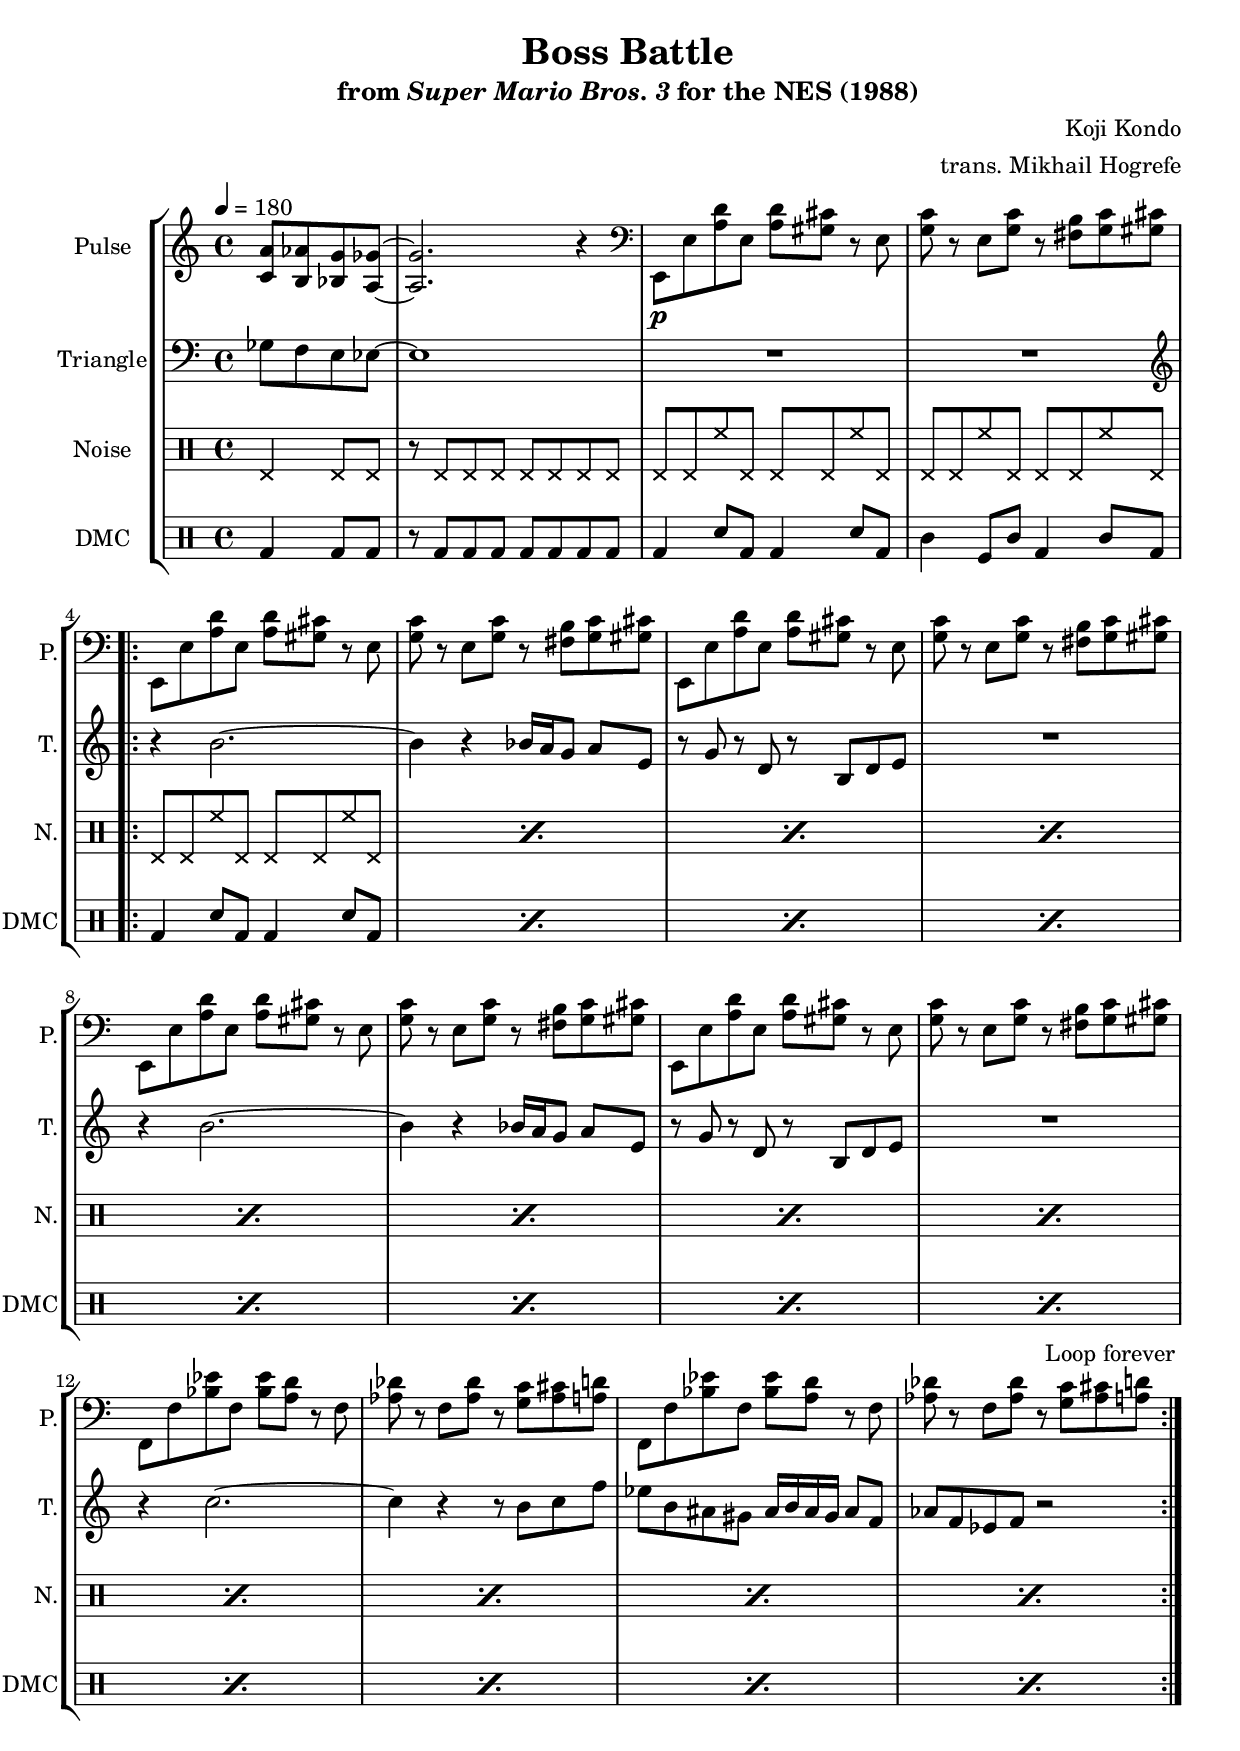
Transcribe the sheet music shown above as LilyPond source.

\version "2.22.0"

\paper {
  left-margin = 0.5\in
}

\book {
    \header {
        title = "Boss Battle"
        subtitle = \markup { "from" {\italic "Super Mario Bros. 3"} "for the NES (1988)" }
        composer = "Koji Kondo"
        arranger = "trans. Mikhail Hogrefe"
    }

    \score {
        {
            \new StaffGroup <<
                \new Staff \relative c' {
                    \set Staff.instrumentName = "Pulse"
                    \set Staff.shortInstrumentName = "P."
\tempo 4 = 180
\partial 2 <c a'>8 <b aes'> <bes g'> <a ges'> ~ |
<a ges'>2. r4 |
\clef bass
e,8\p e' <a d> e <a d> <gis cis> r e |
<g c>8 r e <g c> r <fis b> <g c> <gis cis> |
                    \repeat volta 2 {
e,8 e' <a d> e <a d> <gis cis> r e |
<g c>8 r e <g c> r <fis b> <g c> <gis cis> |
e,8 e' <a d> e <a d> <gis cis> r e |
<g c>8 r e <g c> r <fis b> <g c> <gis cis> |
e,8 e' <a d> e <a d> <gis cis> r e |
<g c>8 r e <g c> r <fis b> <g c> <gis cis> |
e,8 e' <a d> e <a d> <gis cis> r e |
<g c>8 r e <g c> r <fis b> <g c> <gis cis> |
f,8 f' <bes ees> f <bes ees> <a d> r f |
<aes des>8 r f <aes des> r <g c> <aes cis> <a d> |
f,8 f' <bes ees> f <bes ees> <a d> r f |
<aes des>8 r f <aes des> r <g c> <aes cis> <a d> |
                    }
\once \override Score.RehearsalMark.self-alignment-X = #RIGHT
\mark \markup { \fontsize #-2 "Loop forever" }
                }

                \new Staff \relative c' {
                    \set Staff.instrumentName = "Triangle"
                    \set Staff.shortInstrumentName = "T."
\clef bass
ges8 f e ees ~ |
ees1 |
R1*2
\clef treble
r4 b''2. ~ |
b4 r bes16 a g8 a e |
r8 g r d r b d e |
R1 |
r4 b'2. ~ |
b4 r bes16 a g8 a e |
r8 g r d r b d e |
R1 |
r4 c'2. ~ |
c4 r r8 b c f |
ees8 b ais gis ais16 b ais gis ais8 f |
aes8 f ees f r2 |
                }

                \new DrumStaff {
                    \drummode {
                        \set Staff.instrumentName="Noise"
                        \set Staff.shortInstrumentName="N."
hhp4 hhp8 hhp |
r8 hhp hhp hhp hhp hhp hhp hhp |
hhp8 hhp hh hhp hhp hhp hh hhp |
hhp8 hhp hh hhp hhp hhp hh hhp |
\repeat percent 12 { hhp8 hhp hh hhp hhp hhp hh hhp | }
                    }
                }

                \new DrumStaff {
                    \drummode {
                        \set Staff.instrumentName="DMC"
                        \set Staff.shortInstrumentName="DMC"
bd4 bd8 bd |
r8 bd bd bd bd bd bd bd |
bd4 sn8 bd bd4 sn8 bd |
timl4 tomfl8 timl bd4 timl8 bd |
\repeat percent 12 { bd4 sn8 bd bd4 sn8 bd | }
                    }
                }
            >>
        }
        \layout {
            \context {
                \Staff
                \RemoveEmptyStaves
            }
            \context {
                \DrumStaff
                \RemoveEmptyStaves
            }
        }
    }
}
